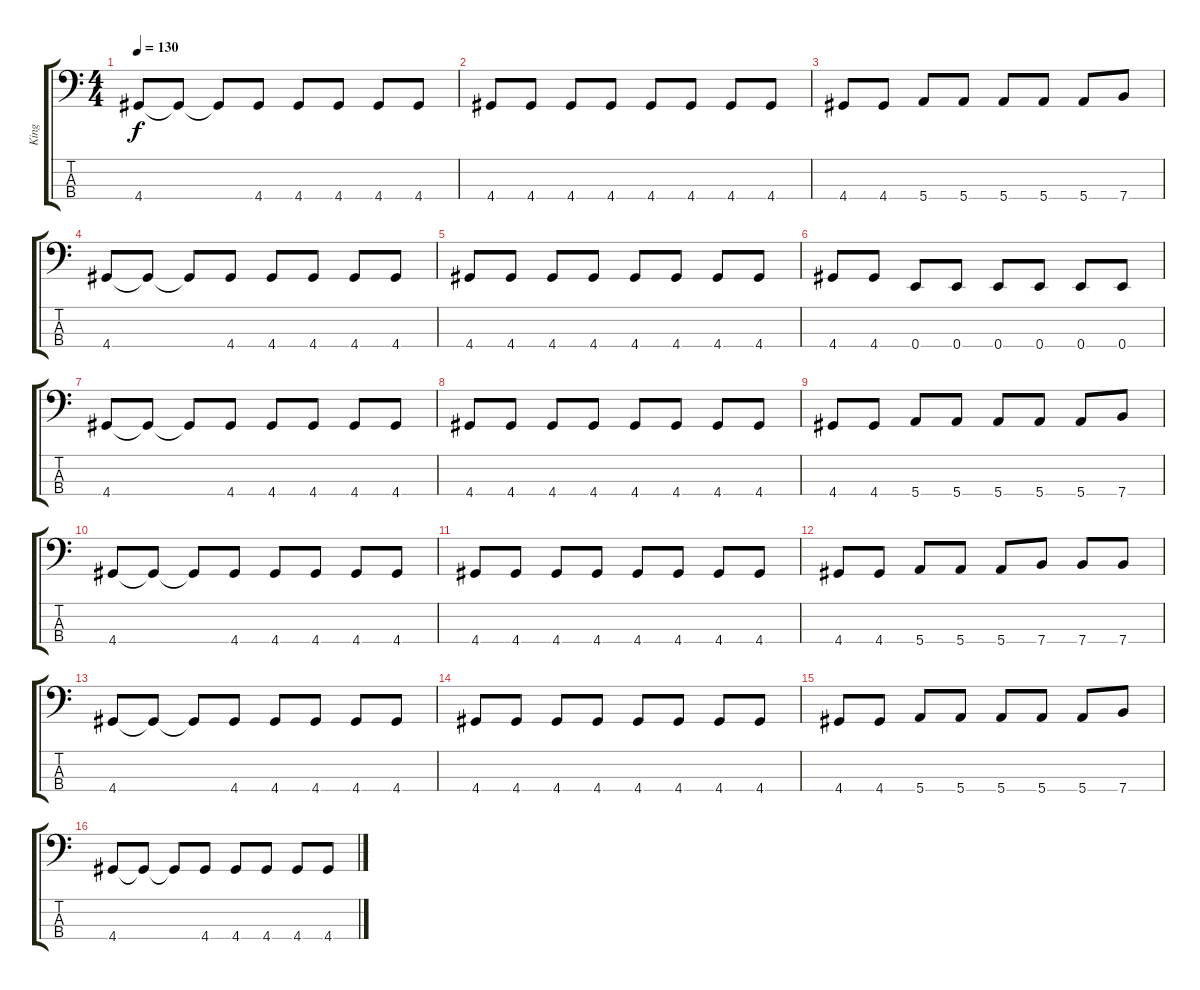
\track ("King" "King") {instrument electricbasspick}
\staff {score tabs}
\tuning (G2 D2 A1 E1) {hide}
\ts (4 4)
\tempo 130
\clef f4
\ks c
4.4.8{dy f instrument electricbasspick} 4.4{t}.8 4.4{t}.8 4.4.8 4.4.8 4.4.8 4.4.8 4.4.8 |
4.4.8 4.4.8 4.4.8 4.4.8 4.4.8 4.4.8 4.4.8 4.4.8 |
4.4.8 4.4.8 5.4.8 5.4.8 5.4.8 5.4.8 5.4.8 7.4.8 |
4.4.8 4.4{t}.8 4.4{t}.8 4.4.8 4.4.8 4.4.8 4.4.8 4.4.8 |
4.4.8 4.4.8 4.4.8 4.4.8 4.4.8 4.4.8 4.4.8 4.4.8 |
4.4.8 4.4.8 0.4.8 0.4.8 0.4.8 0.4.8 0.4.8 0.4.8 |
4.4.8 4.4{t}.8 4.4{t}.8 4.4.8 4.4.8 4.4.8 4.4.8 4.4.8 |
4.4.8 4.4.8 4.4.8 4.4.8 4.4.8 4.4.8 4.4.8 4.4.8 |
4.4.8 4.4.8 5.4.8 5.4.8 5.4.8 5.4.8 5.4.8 7.4.8 |
4.4.8 4.4{t}.8 4.4{t}.8 4.4.8 4.4.8 4.4.8 4.4.8 4.4.8 |
4.4.8 4.4.8 4.4.8 4.4.8 4.4.8 4.4.8 4.4.8 4.4.8 |
4.4.8 4.4.8 5.4.8 5.4.8 5.4.8 7.4.8 7.4.8 7.4.8 |
4.4.8 4.4{t}.8 4.4{t}.8 4.4.8 4.4.8 4.4.8 4.4.8 4.4.8 |
4.4.8 4.4.8 4.4.8 4.4.8 4.4.8 4.4.8 4.4.8 4.4.8 |
4.4.8 4.4.8 5.4.8 5.4.8 5.4.8 5.4.8 5.4.8 7.4.8 |
4.4.8 4.4{t}.8 4.4{t}.8 4.4.8 4.4.8 4.4.8 4.4.8 4.4.8
